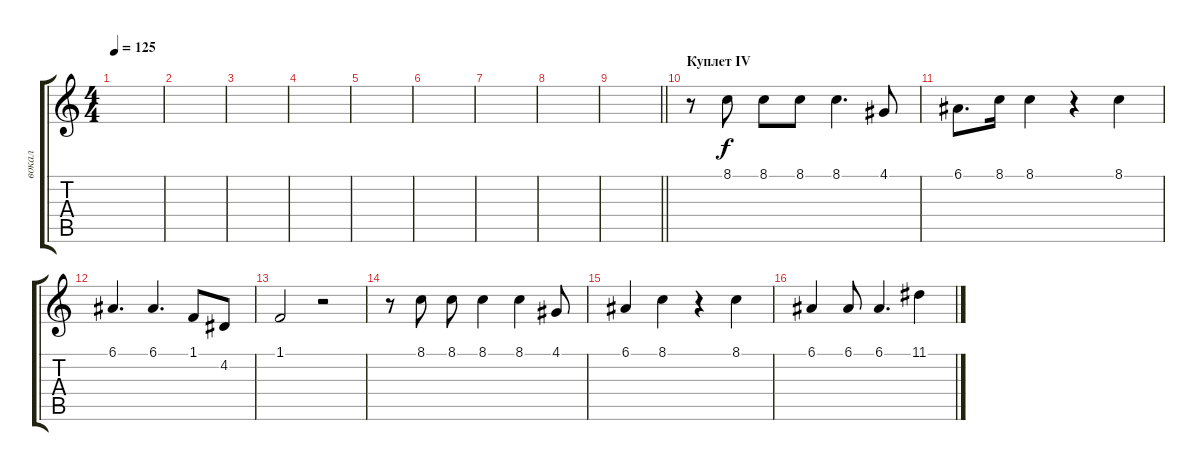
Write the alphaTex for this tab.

\track ("вокал" "вокал") {instrument piccolo}
\staff {score tabs}
\tuning (E4 B3 G3 D3 A2 E2) {hide}
\ts (4 4)
\tempo 125
\clef g2
\ks c
|
|
|
|
|
|
|
|
\barLineRight lightlight
|
\section ("" "Куплет IV")
r.8 8.1.8 8.1.8 8.1.8 8.1.4{d} 4.1.8 |
6.1.8{d} 8.1.16 8.1.4 r.4 8.1.4 |
6.1.4{d} 6.1.4{d} 1.1.8 4.2.8 |
1.1.2 r.2 |
r.8 8.1.8 8.1.8 8.1.4 8.1.4 4.1.8 |
6.1.4 8.1.4 r.4 8.1.4 |
6.1.4 6.1.8 6.1.4{d} 11.1.4
